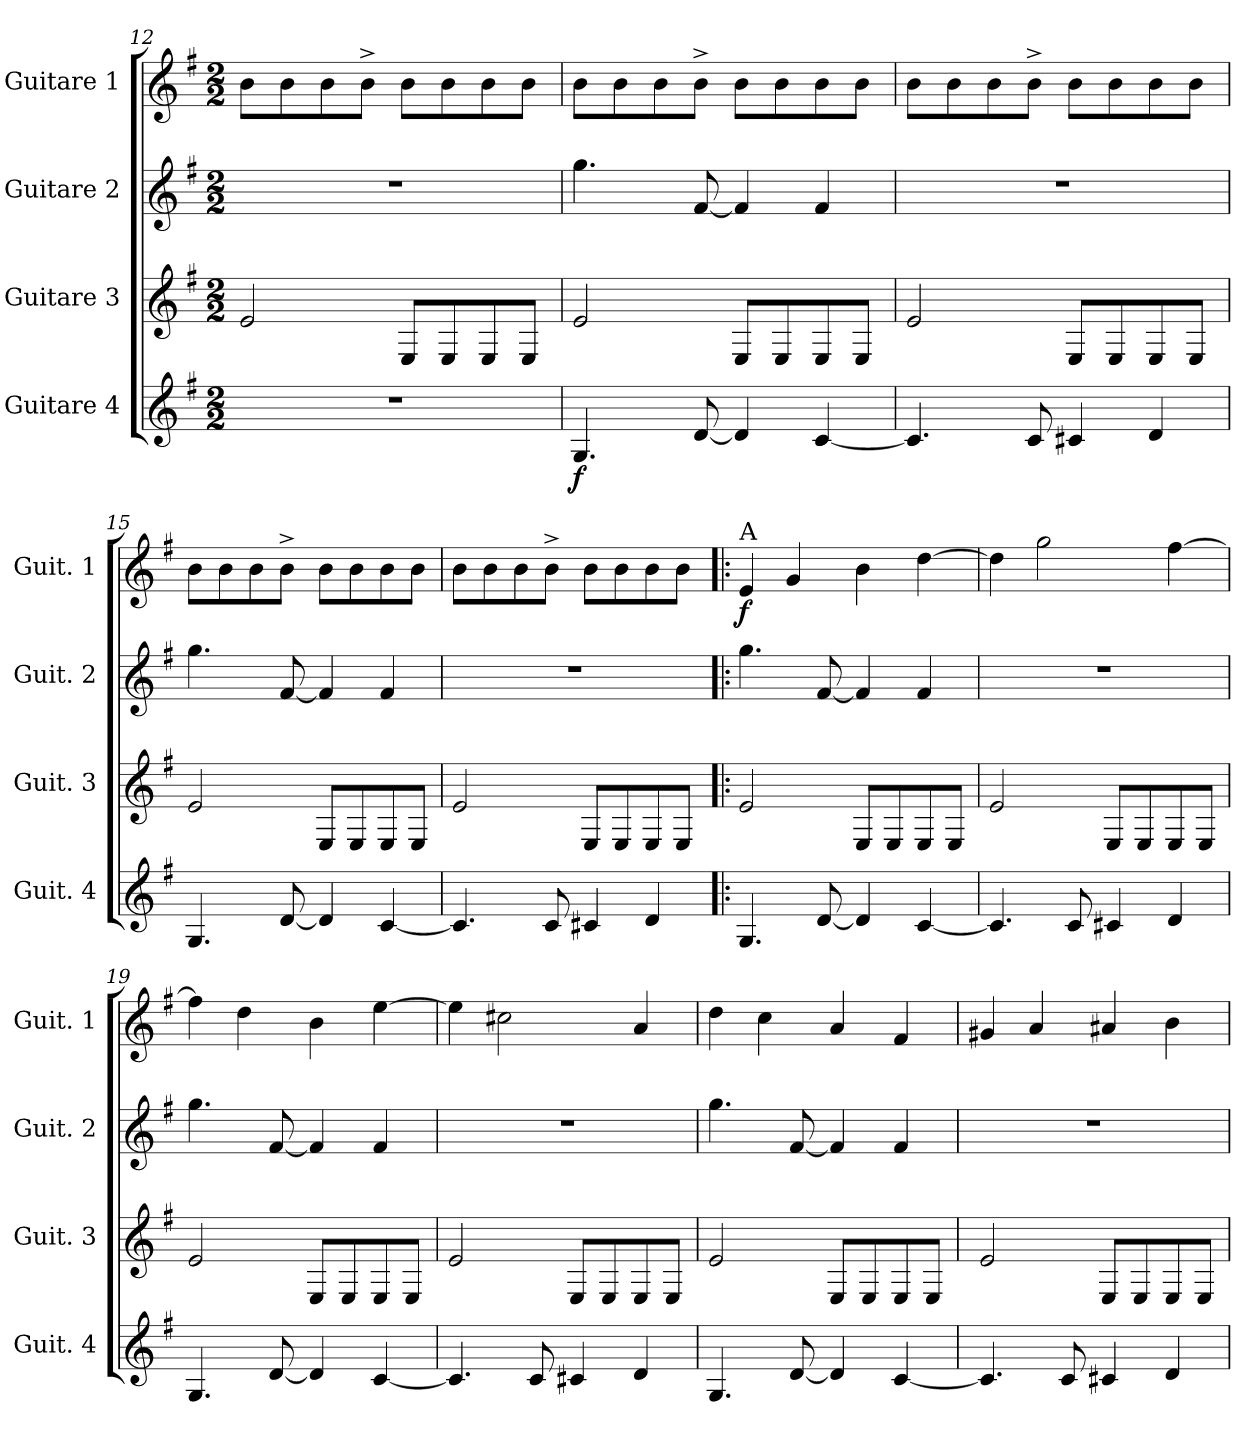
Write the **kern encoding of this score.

**kern	**dynam	**kern	**kern	**kern	**dynam
*part4	*part4	*part3	*part2	*part1	*part1
*staff4	*staff4	*staff3	*staff2	*staff1	*staff1
*I"Guitare 4	*	*I"Guitare 3	*I"Guitare 2	*I"Guitare 1	*
*I'Guit. 4	*	*I'Guit. 3	*I'Guit. 2	*I'Guit. 1	*
*clefG2	*	*clefG2	*clefG2	*clefG2	*
*ITrd7c12	*	*ITrd7c12	*ITrd7c12	*ITrd7c12	*
*k[f#]	*	*k[f#]	*k[f#]	*k[f#]	*
*G:	*	*G:	*G:	*G:	*
*M2/2	*	*M2/2	*M2/2	*M2/2	*
=12	=12	=12	=12	=12	=12
1r	.	2E/	1r	8B\L	.
.	.	.	.	8B\	.
.	.	.	.	8B\	.
.	.	.	.	8B^>\J	.
.	.	8EE/L	.	8B\L	.
.	.	8EE/	.	8B\	.
.	.	8EE/	.	8B\	.
.	.	8EE/J	.	8B\J	.
!!LO:PB:g=z
=13	=13	=13	=13	=13	=13
!	!LO:DY:b	!	!	!	!
4.GG/	f	2E/	4.g\	8B\L	.
.	.	.	.	8B\	.
.	.	.	.	8B\	.
[8D/	.	.	[8F#/	8B^>\J	.
4D/]	.	8EE/L	4F#/]	8B\L	.
.	.	8EE/	.	8B\	.
[4C/	.	8EE/	4F#/	8B\	.
.	.	8EE/J	.	8B\J	.
=14	=14	=14	=14	=14	=14
4.C/]	.	2E/	1r	8B\L	.
.	.	.	.	8B\	.
.	.	.	.	8B\	.
8C/	.	.	.	8B^>\J	.
4C#X/	.	8EE/L	.	8B\L	.
.	.	8EE/	.	8B\	.
4D/	.	8EE/	.	8B\	.
.	.	8EE/J	.	8B\J	.
=15	=15	=15	=15	=15	=15
4.GG/	.	2E/	4.g\	8B\L	.
.	.	.	.	8B\	.
.	.	.	.	8B\	.
[8D/	.	.	[8F#/	8B^>\J	.
4D/]	.	8EE/L	4F#/]	8B\L	.
.	.	8EE/	.	8B\	.
[4C/	.	8EE/	4F#/	8B\	.
.	.	8EE/J	.	8B\J	.
=16	=16	=16	=16	=16	=16
4.C/]	.	2E/	1r	8B\L	.
.	.	.	.	8B\	.
.	.	.	.	8B\	.
8C/	.	.	.	8B^>\J	.
4C#X/	.	8EE/L	.	8B\L	.
.	.	8EE/	.	8B\	.
4D/	.	8EE/	.	8B\	.
.	.	8EE/J	.	8B\J	.
!!LO:LB:g=z
=17!|:	=17!|:	=17!|:	=17!|:	=17!|:	=17!|:
!	!	!	!	!LO:TX:a:t=A	!
!	!	!	!	!	!LO:DY:b
4.GG/	.	2E/	4.g\	4E/	f
.	.	.	.	4G/	.
[8D/	.	.	[8F#/	.	.
4D/]	.	8EE/L	4F#/]	4B\	.
.	.	8EE/	.	.	.
[4C/	.	8EE/	4F#/	[4d\	.
.	.	8EE/J	.	.	.
=18	=18	=18	=18	=18	=18
4.C/]	.	2E/	1r	4d\]	.
.	.	.	.	2g\	.
8C/	.	.	.	.	.
4C#X/	.	8EE/L	.	.	.
.	.	8EE/	.	.	.
4D/	.	8EE/	.	[4f#\	.
.	.	8EE/J	.	.	.
=19	=19	=19	=19	=19	=19
4.GG/	.	2E/	4.g\	4f#\]	.
.	.	.	.	4d\	.
[8D/	.	.	[8F#/	.	.
4D/]	.	8EE/L	4F#/]	4B\	.
.	.	8EE/	.	.	.
[4C/	.	8EE/	4F#/	[4e\	.
.	.	8EE/J	.	.	.
=20	=20	=20	=20	=20	=20
4.C/]	.	2E/	1r	4e\]	.
.	.	.	.	2c#X\	.
8C/	.	.	.	.	.
4C#X/	.	8EE/L	.	.	.
.	.	8EE/	.	.	.
4D/	.	8EE/	.	4A/	.
.	.	8EE/J	.	.	.
!!LO:LB:g=z
=21	=21	=21	=21	=21	=21
4.GG/	.	2E/	4.g\	4d\	.
.	.	.	.	4c\	.
[8D/	.	.	[8F#/	.	.
4D/]	.	8EE/L	4F#/]	4A/	.
.	.	8EE/	.	.	.
[4C/	.	8EE/	4F#/	4F#/	.
.	.	8EE/J	.	.	.
=22	=22	=22	=22	=22	=22
4.C/]	.	2E/	1r	4G#X/	.
.	.	.	.	4A/	.
8C/	.	.	.	.	.
4C#X/	.	8EE/L	.	4A#X/	.
.	.	8EE/	.	.	.
4D/	.	8EE/	.	4B\	.
.	.	8EE/J	.	.	.
=	=	=	=	=	=
*-	*-	*-	*-	*-	*-
